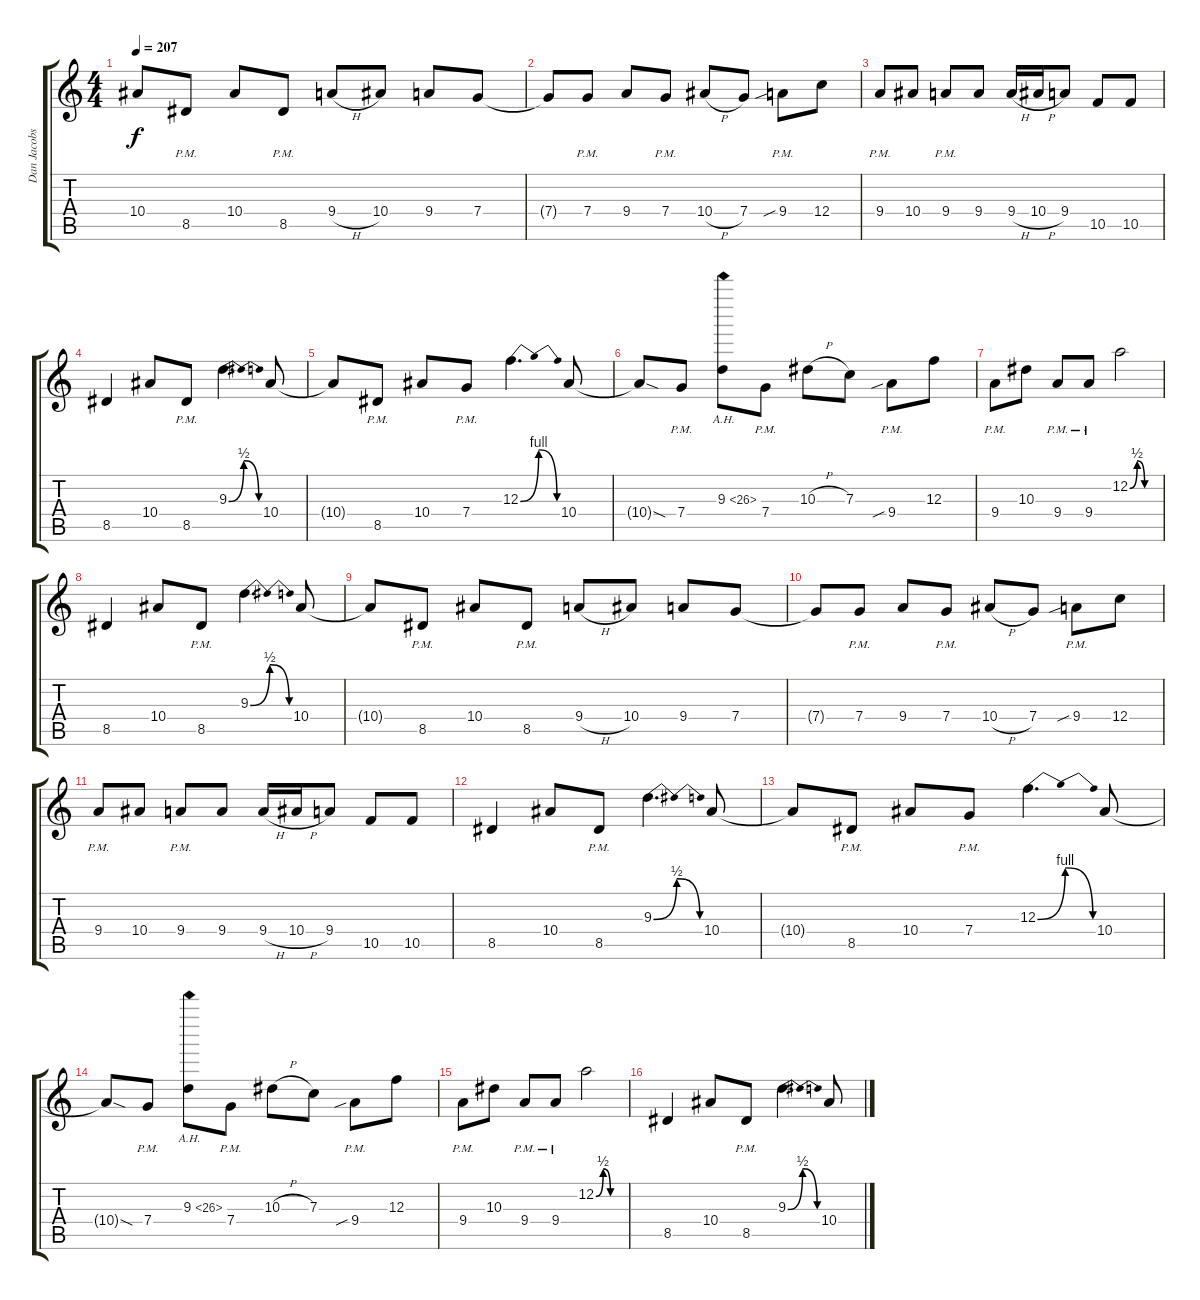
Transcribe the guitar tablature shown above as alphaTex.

\track ("Dan Jacobs" "Dan Jacobs") {instrument distortionguitar}
\staff {score tabs}
\tuning (D4 A3 F3 C3 G2 C2) {hide}
\ts (4 4)
\tempo 207
\clef g2
\ks c
10.4{t}.8{dy f} 8.5{pm}.8 10.4.8 8.5{pm}.8 9.4{h}.8 10.4.8 9.4.8 7.4.8 |
7.4{t}.8 7.4{pm}.8 9.4.8 7.4{pm}.8 10.4{h}.8 7.4.8 9.4{sib pm}.8 12.4.8 |
9.4{pm}.8 10.4.8 9.4{pm}.8 9.4.8 9.4{h}.16 10.4{h}.16 9.4.8 10.5.8 10.5.8 |
8.5.4 10.4.8 8.5{pm}.8 9.3{be (bendrelease 0 0 30 2 30 2 60 0)}.4{d} 10.4.8 |
10.4{t}.8 8.5{pm}.8 10.4.8 7.4{pm}.8 12.3{be (bendrelease 0 0 30 4 30 4 60 0)}.4{d} 10.4.8 |
10.4{sod t}.8 7.4{pm}.8 9.3{ah 17}.8 7.4{pm}.8 10.3{h}.8 7.3.8 9.4{sib pm}.8 12.3.8 |
9.4{pm}.8 10.3.8 9.4{pm}.8 9.4{pm}.8 12.2{be (custom 0 0 15 2 30 0 60 0)}.2 |
8.5.4 10.4.8 8.5{pm}.8 9.3{be (bendrelease 0 0 30 2 30 2 60 0)}.4{d} 10.4.8 |
10.4{t}.8 8.5{pm}.8 10.4.8 8.5{pm}.8 9.4{h}.8 10.4.8 9.4.8 7.4.8 |
7.4{t}.8 7.4{pm}.8 9.4.8 7.4{pm}.8 10.4{h}.8 7.4.8 9.4{sib pm}.8 12.4.8 |
9.4{pm}.8 10.4.8 9.4{pm}.8 9.4.8 9.4{h}.16 10.4{h}.16 9.4.8 10.5.8 10.5.8 |
8.5.4 10.4.8 8.5{pm}.8 9.3{be (bendrelease 0 0 30 2 30 2 60 0)}.4{d} 10.4.8 |
10.4{t}.8 8.5{pm}.8 10.4.8 7.4{pm}.8 12.3{be (bendrelease 0 0 30 4 30 4 60 0)}.4{d} 10.4.8 |
10.4{sod t}.8 7.4{pm}.8 9.3{ah 17}.8 7.4{pm}.8 10.3{h}.8 7.3.8 9.4{sib pm}.8 12.3.8 |
9.4{pm}.8 10.3.8 9.4{pm}.8 9.4{pm}.8 12.2{be (custom 0 0 15 2 30 0 60 0)}.2 |
8.5.4 10.4.8 8.5{pm}.8 9.3{be (bendrelease 0 0 30 2 30 2 60 0)}.4{d} 10.4.8
